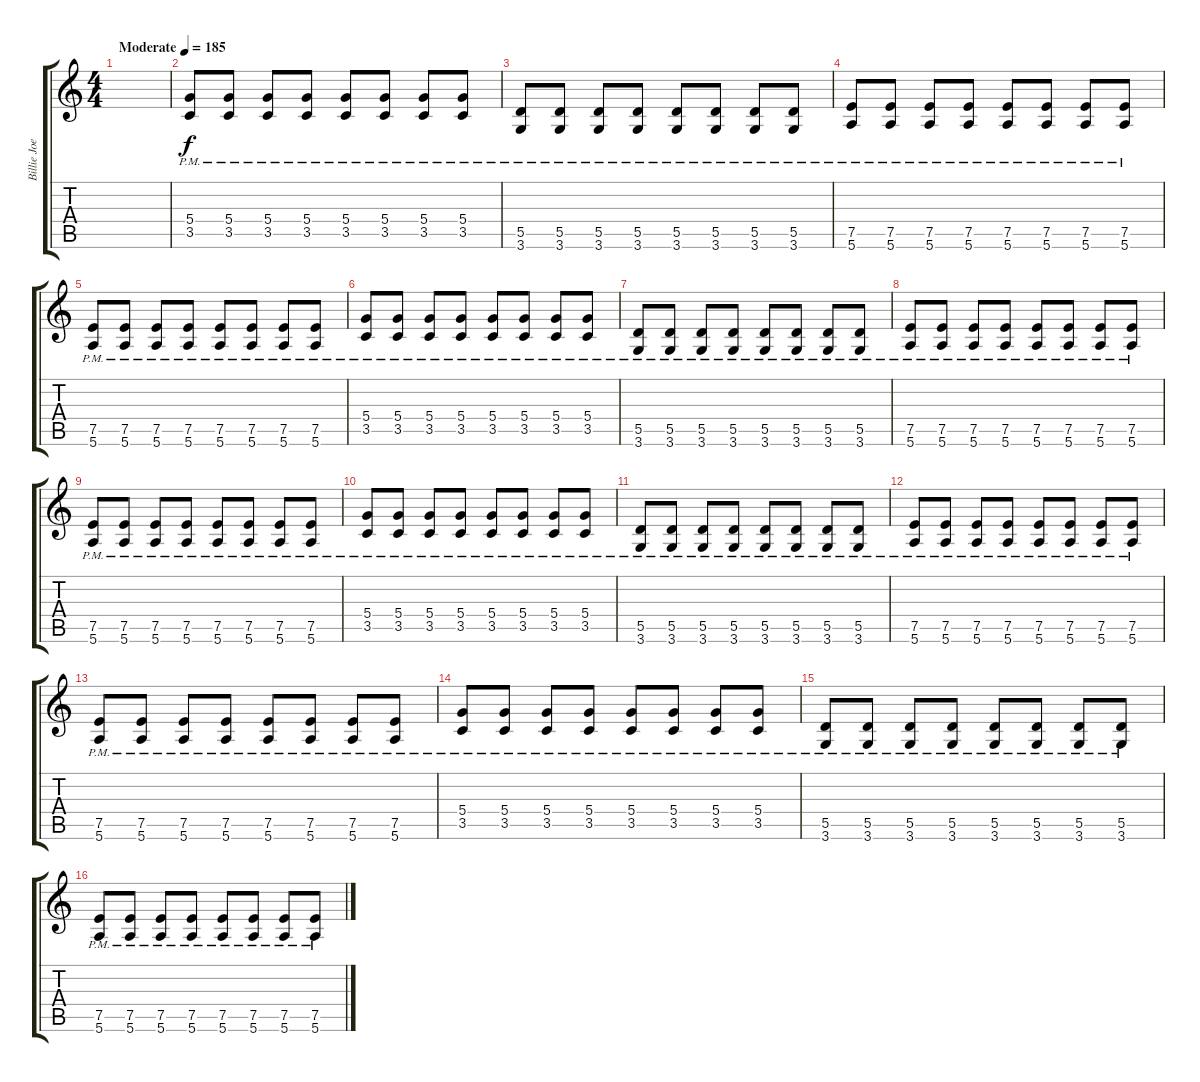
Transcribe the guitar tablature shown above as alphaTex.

\track ("Billie Joe" "Billie Joe") {instrument distortionguitar}
\staff {score tabs}
\tuning (E4 B3 G3 D3 A2 E2) {hide}
\ts (4 4)
\tempo (185 "Moderate")
\clef g2
\ks c
|
(5.4{pm} 3.5{pm}).8 (5.4{pm} 3.5{pm}).8 (5.4{pm} 3.5{pm}).8 (5.4{pm} 3.5{pm}).8 (5.4{pm} 3.5{pm}).8 (5.4{pm} 3.5{pm}).8 (5.4{pm} 3.5{pm}).8 (5.4{pm} 3.5{pm}).8 |
(5.5{pm} 3.6{pm}).8 (5.5{pm} 3.6{pm}).8 (5.5{pm} 3.6{pm}).8 (5.5{pm} 3.6{pm}).8 (5.5{pm} 3.6{pm}).8 (5.5{pm} 3.6{pm}).8 (5.5{pm} 3.6{pm}).8 (5.5{pm} 3.6{pm}).8 |
(7.5{pm} 5.6{pm}).8 (7.5{pm} 5.6{pm}).8 (7.5{pm} 5.6{pm}).8 (7.5{pm} 5.6{pm}).8 (7.5{pm} 5.6{pm}).8 (7.5{pm} 5.6{pm}).8 (7.5{pm} 5.6{pm}).8 (7.5{pm} 5.6{pm}).8 |
(7.5{pm} 5.6{pm}).8 (7.5{pm} 5.6{pm}).8 (7.5{pm} 5.6{pm}).8 (7.5{pm} 5.6{pm}).8 (7.5{pm} 5.6{pm}).8 (7.5{pm} 5.6{pm}).8 (7.5{pm} 5.6{pm}).8 (7.5{pm} 5.6{pm}).8 |
(5.4{pm} 3.5{pm}).8 (5.4{pm} 3.5{pm}).8 (5.4{pm} 3.5{pm}).8 (5.4{pm} 3.5{pm}).8 (5.4{pm} 3.5{pm}).8 (5.4{pm} 3.5{pm}).8 (5.4{pm} 3.5{pm}).8 (5.4{pm} 3.5{pm}).8 |
(5.5{pm} 3.6{pm}).8 (5.5{pm} 3.6{pm}).8 (5.5{pm} 3.6{pm}).8 (5.5{pm} 3.6{pm}).8 (5.5{pm} 3.6{pm}).8 (5.5{pm} 3.6{pm}).8 (5.5{pm} 3.6{pm}).8 (5.5{pm} 3.6{pm}).8 |
(7.5{pm} 5.6{pm}).8 (7.5{pm} 5.6{pm}).8 (7.5{pm} 5.6{pm}).8 (7.5{pm} 5.6{pm}).8 (7.5{pm} 5.6{pm}).8 (7.5{pm} 5.6{pm}).8 (7.5{pm} 5.6{pm}).8 (7.5{pm} 5.6{pm}).8 |
(7.5{pm} 5.6{pm}).8 (7.5{pm} 5.6{pm}).8 (7.5{pm} 5.6{pm}).8 (7.5{pm} 5.6{pm}).8 (7.5{pm} 5.6{pm}).8 (7.5{pm} 5.6{pm}).8 (7.5{pm} 5.6{pm}).8 (7.5{pm} 5.6{pm}).8 |
(5.4{pm} 3.5{pm}).8 (5.4{pm} 3.5{pm}).8 (5.4{pm} 3.5{pm}).8 (5.4{pm} 3.5{pm}).8 (5.4{pm} 3.5{pm}).8 (5.4{pm} 3.5{pm}).8 (5.4{pm} 3.5{pm}).8 (5.4{pm} 3.5{pm}).8 |
(5.5{pm} 3.6{pm}).8 (5.5{pm} 3.6{pm}).8 (5.5{pm} 3.6{pm}).8 (5.5{pm} 3.6{pm}).8 (5.5{pm} 3.6{pm}).8 (5.5{pm} 3.6{pm}).8 (5.5{pm} 3.6{pm}).8 (5.5{pm} 3.6{pm}).8 |
(7.5{pm} 5.6{pm}).8 (7.5{pm} 5.6{pm}).8 (7.5{pm} 5.6{pm}).8 (7.5{pm} 5.6{pm}).8 (7.5{pm} 5.6{pm}).8 (7.5{pm} 5.6{pm}).8 (7.5{pm} 5.6{pm}).8 (7.5{pm} 5.6{pm}).8 |
(7.5{pm} 5.6{pm}).8 (7.5{pm} 5.6{pm}).8 (7.5{pm} 5.6{pm}).8 (7.5{pm} 5.6{pm}).8 (7.5{pm} 5.6{pm}).8 (7.5{pm} 5.6{pm}).8 (7.5{pm} 5.6{pm}).8 (7.5{pm} 5.6{pm}).8 |
(5.4{pm} 3.5{pm}).8 (5.4{pm} 3.5{pm}).8 (5.4{pm} 3.5{pm}).8 (5.4{pm} 3.5{pm}).8 (5.4{pm} 3.5{pm}).8 (5.4{pm} 3.5{pm}).8 (5.4{pm} 3.5{pm}).8 (5.4{pm} 3.5{pm}).8 |
(5.5{pm} 3.6{pm}).8 (5.5{pm} 3.6{pm}).8 (5.5{pm} 3.6{pm}).8 (5.5{pm} 3.6{pm}).8 (5.5{pm} 3.6{pm}).8 (5.5{pm} 3.6{pm}).8 (5.5{pm} 3.6{pm}).8 (5.5{pm} 3.6{pm}).8 |
(7.5{pm} 5.6{pm}).8 (7.5{pm} 5.6{pm}).8 (7.5{pm} 5.6{pm}).8 (7.5{pm} 5.6{pm}).8 (7.5{pm} 5.6{pm}).8 (7.5{pm} 5.6{pm}).8 (7.5{pm} 5.6{pm}).8 (7.5{pm} 5.6{pm}).8
